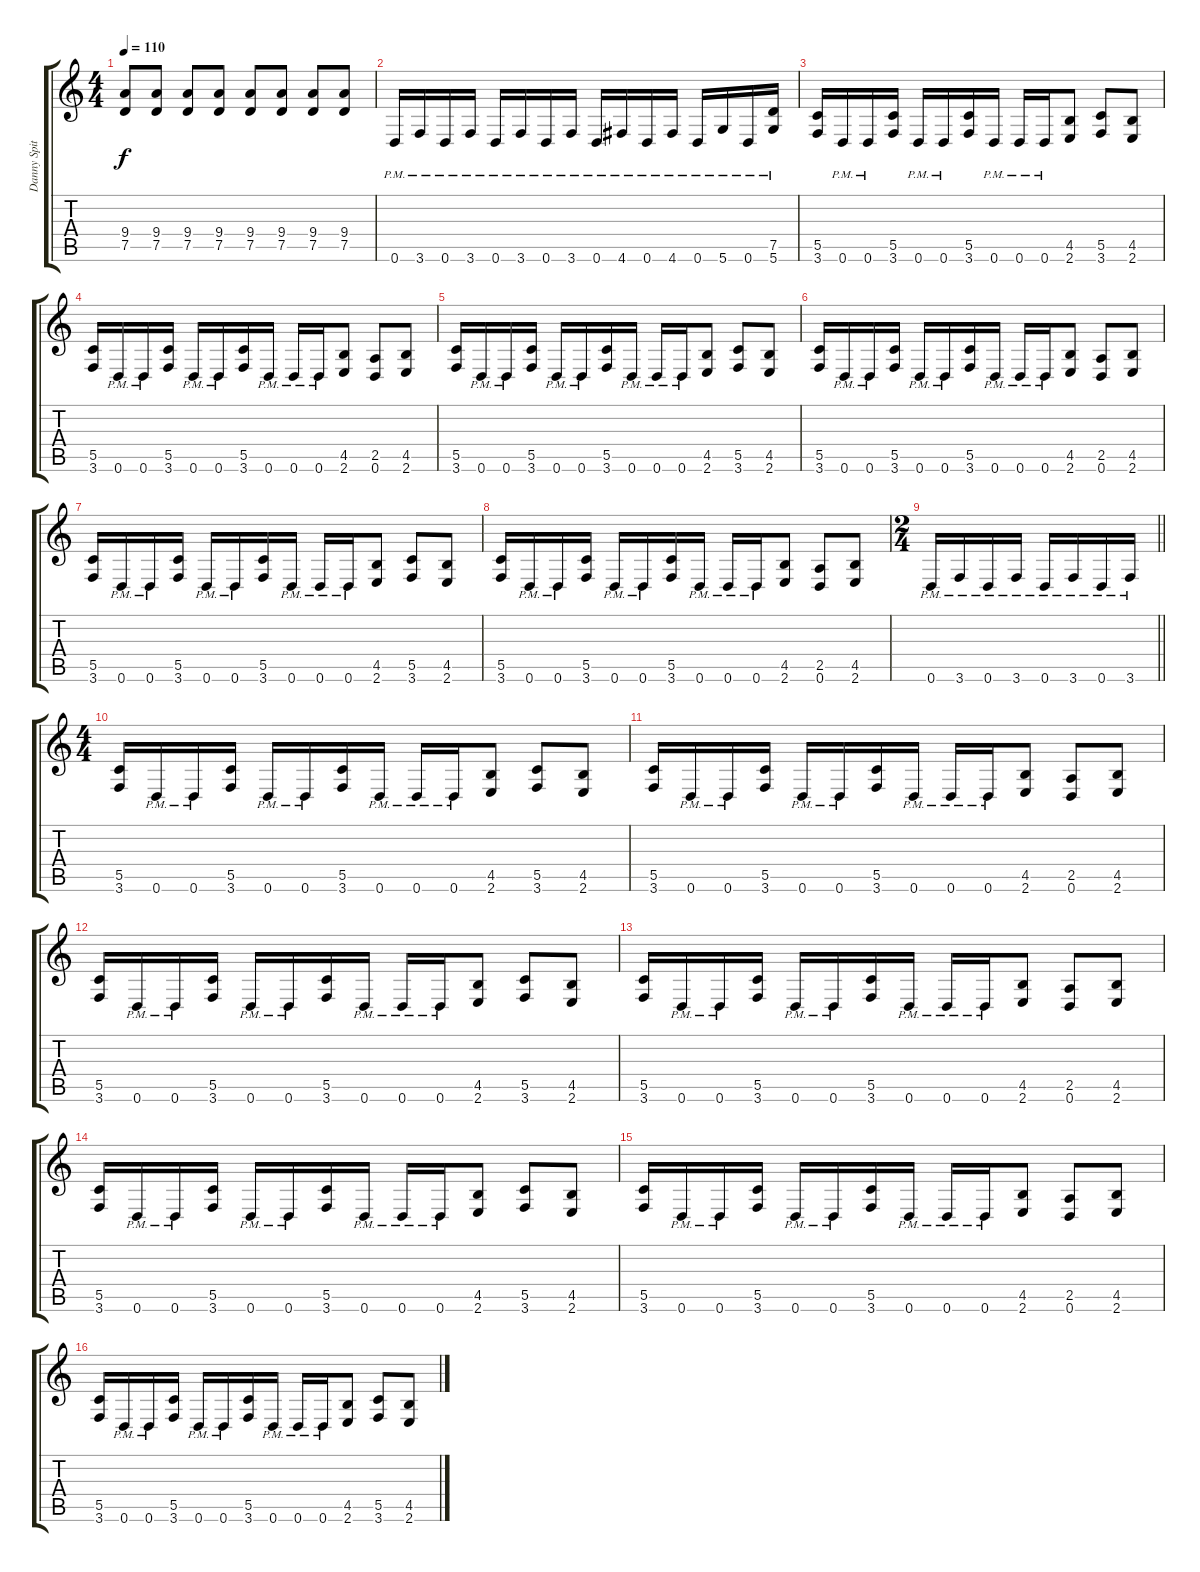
\track ("Danny Spitz" "Danny Spit") {instrument distortionguitar}
\staff {score tabs}
\tuning (D4 A3 F3 C3 G2 D2) {hide}
\ts (4 4)
\tempo 110
\clef g2
\ks c
(9.4 7.5).8{dy f} (9.4 7.5).8 (9.4 7.5).8 (9.4 7.5).8 (9.4 7.5).8 (9.4 7.5).8 (9.4 7.5).8 (9.4 7.5).8 |
0.6{pm}.16 3.6{pm}.16 0.6{pm}.16 3.6{pm}.16 0.6{pm}.16 3.6{pm}.16 0.6{pm}.16 3.6{pm}.16 0.6{pm}.16 4.6{pm}.16 0.6{pm}.16 4.6{pm}.16 0.6{pm}.16 5.6{pm}.16 0.6{pm}.16 (7.5 5.6{pm}).16 |
(5.5 3.6).16 0.6{pm}.16 0.6{pm}.16 (5.5 3.6).16 0.6{pm}.16 0.6{pm}.16 (5.5 3.6).16 0.6{pm}.16 0.6{pm}.16 0.6{pm}.16 (4.5 2.6).8 (5.5 3.6).8 (4.5 2.6).8 |
(5.5 3.6).16 0.6{pm}.16 0.6{pm}.16 (5.5 3.6).16 0.6{pm}.16 0.6{pm}.16 (5.5 3.6).16 0.6{pm}.16 0.6{pm}.16 0.6{pm}.16 (4.5 2.6).8 (2.5 0.6).8 (4.5 2.6).8 |
(5.5 3.6).16 0.6{pm}.16 0.6{pm}.16 (5.5 3.6).16 0.6{pm}.16 0.6{pm}.16 (5.5 3.6).16 0.6{pm}.16 0.6{pm}.16 0.6{pm}.16 (4.5 2.6).8 (5.5 3.6).8 (4.5 2.6).8 |
(5.5 3.6).16 0.6{pm}.16 0.6{pm}.16 (5.5 3.6).16 0.6{pm}.16 0.6{pm}.16 (5.5 3.6).16 0.6{pm}.16 0.6{pm}.16 0.6{pm}.16 (4.5 2.6).8 (2.5 0.6).8 (4.5 2.6).8 |
(5.5 3.6).16 0.6{pm}.16 0.6{pm}.16 (5.5 3.6).16 0.6{pm}.16 0.6{pm}.16 (5.5 3.6).16 0.6{pm}.16 0.6{pm}.16 0.6{pm}.16 (4.5 2.6).8 (5.5 3.6).8 (4.5 2.6).8 |
(5.5 3.6).16 0.6{pm}.16 0.6{pm}.16 (5.5 3.6).16 0.6{pm}.16 0.6{pm}.16 (5.5 3.6).16 0.6{pm}.16 0.6{pm}.16 0.6{pm}.16 (4.5 2.6).8 (2.5 0.6).8 (4.5 2.6).8 |
\ts (2 4)
\barLineRight lightlight
0.6{pm}.16 3.6{pm}.16 0.6{pm}.16 3.6{pm}.16 0.6{pm}.16 3.6{pm}.16 0.6{pm}.16 3.6{pm}.16 |
\ts (4 4)
(5.5 3.6).16 0.6{pm}.16 0.6{pm}.16 (5.5 3.6).16 0.6{pm}.16 0.6{pm}.16 (5.5 3.6).16 0.6{pm}.16 0.6{pm}.16 0.6{pm}.16 (4.5 2.6).8 (5.5 3.6).8 (4.5 2.6).8 |
(5.5 3.6).16 0.6{pm}.16 0.6{pm}.16 (5.5 3.6).16 0.6{pm}.16 0.6{pm}.16 (5.5 3.6).16 0.6{pm}.16 0.6{pm}.16 0.6{pm}.16 (4.5 2.6).8 (2.5 0.6).8 (4.5 2.6).8 |
(5.5 3.6).16 0.6{pm}.16 0.6{pm}.16 (5.5 3.6).16 0.6{pm}.16 0.6{pm}.16 (5.5 3.6).16 0.6{pm}.16 0.6{pm}.16 0.6{pm}.16 (4.5 2.6).8 (5.5 3.6).8 (4.5 2.6).8 |
(5.5 3.6).16 0.6{pm}.16 0.6{pm}.16 (5.5 3.6).16 0.6{pm}.16 0.6{pm}.16 (5.5 3.6).16 0.6{pm}.16 0.6{pm}.16 0.6{pm}.16 (4.5 2.6).8 (2.5 0.6).8 (4.5 2.6).8 |
(5.5 3.6).16 0.6{pm}.16 0.6{pm}.16 (5.5 3.6).16 0.6{pm}.16 0.6{pm}.16 (5.5 3.6).16 0.6{pm}.16 0.6{pm}.16 0.6{pm}.16 (4.5 2.6).8 (5.5 3.6).8 (4.5 2.6).8 |
(5.5 3.6).16 0.6{pm}.16 0.6{pm}.16 (5.5 3.6).16 0.6{pm}.16 0.6{pm}.16 (5.5 3.6).16 0.6{pm}.16 0.6{pm}.16 0.6{pm}.16 (4.5 2.6).8 (2.5 0.6).8 (4.5 2.6).8 |
(5.5 3.6).16 0.6{pm}.16 0.6{pm}.16 (5.5 3.6).16 0.6{pm}.16 0.6{pm}.16 (5.5 3.6).16 0.6{pm}.16 0.6{pm}.16 0.6{pm}.16 (4.5 2.6).8 (5.5 3.6).8 (4.5 2.6).8
